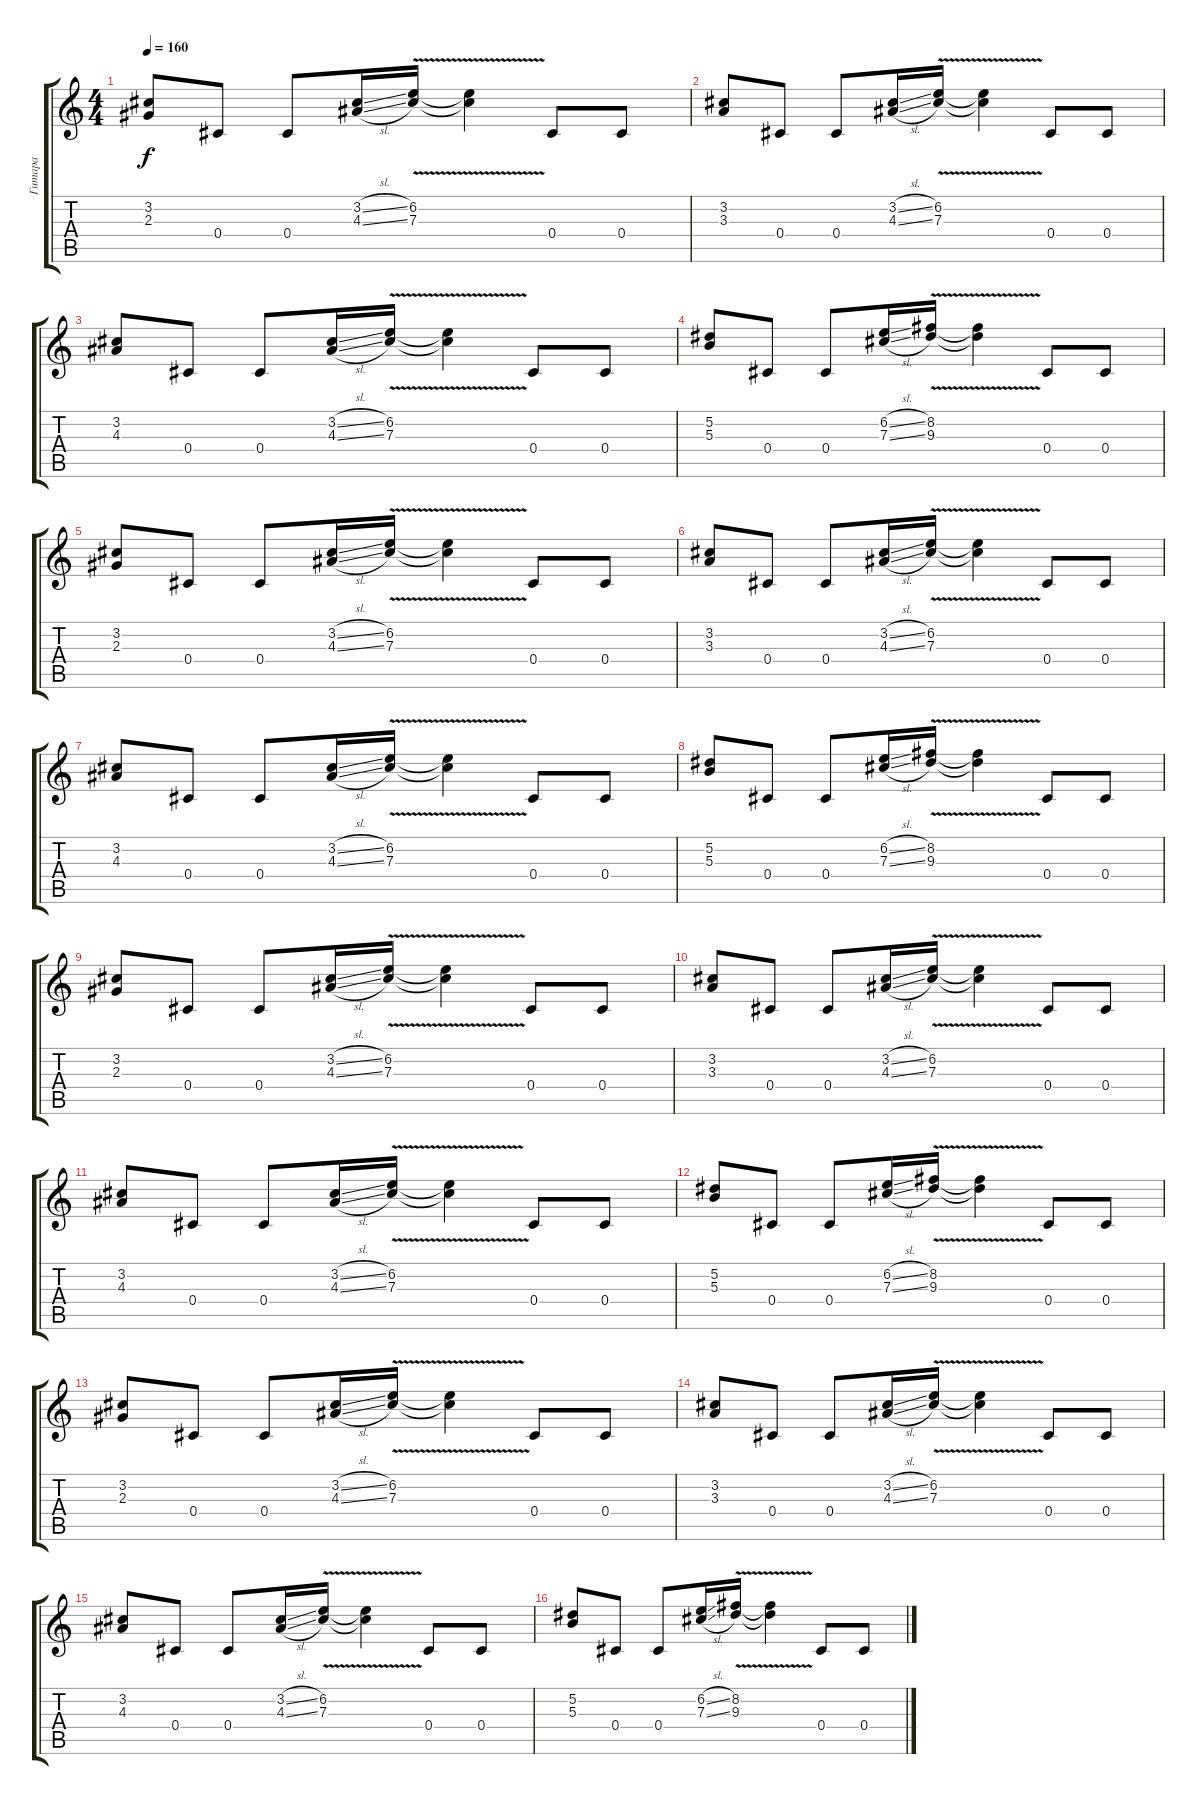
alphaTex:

\track ("Гитара" "Гитара") {instrument distortionguitar}
\staff {score tabs}
\tuning (Eb4 Bb3 Gb3 Db3 Ab2 Eb2) {hide}
\ts (4 4)
\tempo 160
\clef g2
\ks c
(3.2 2.3).8{dy f} 0.4.8 0.4.8 (3.2{sl} 4.3{sl}).16 (6.2{v} 7.3{v}).16 (6.2{t} 7.3{t}).4 0.4.8 0.4.8 |
(3.2 3.3).8 0.4.8 0.4.8 (3.2{sl} 4.3{sl}).16 (6.2{v} 7.3{v}).16 (6.2{t} 7.3{t}).4 0.4.8 0.4.8 |
(3.2 4.3).8 0.4.8 0.4.8 (3.2{sl} 4.3{sl}).16 (6.2{v} 7.3{v}).16 (6.2{t} 7.3{t}).4 0.4.8 0.4.8 |
(5.2 5.3).8 0.4.8 0.4.8 (6.2{sl} 7.3{sl}).16 (8.2 9.3{v}).16 (8.2{t} 9.3{t}).4 0.4.8 0.4.8 |
(3.2 2.3).8 0.4.8 0.4.8 (3.2{sl} 4.3{sl}).16 (6.2{v} 7.3{v}).16 (6.2{t} 7.3{t}).4 0.4.8 0.4.8 |
(3.2 3.3).8 0.4.8 0.4.8 (3.2{sl} 4.3{sl}).16 (6.2{v} 7.3{v}).16 (6.2{t} 7.3{t}).4 0.4.8 0.4.8 |
(3.2 4.3).8 0.4.8 0.4.8 (3.2{sl} 4.3{sl}).16 (6.2{v} 7.3{v}).16 (6.2{t} 7.3{t}).4 0.4.8 0.4.8 |
(5.2 5.3).8 0.4.8 0.4.8 (6.2{sl} 7.3{sl}).16 (8.2 9.3{v}).16 (8.2{t} 9.3{t}).4 0.4.8 0.4.8 |
(3.2 2.3).8 0.4.8 0.4.8 (3.2{sl} 4.3{sl}).16 (6.2{v} 7.3{v}).16 (6.2{t} 7.3{t}).4 0.4.8 0.4.8 |
(3.2 3.3).8 0.4.8 0.4.8 (3.2{sl} 4.3{sl}).16 (6.2{v} 7.3{v}).16 (6.2{t} 7.3{t}).4 0.4.8 0.4.8 |
(3.2 4.3).8 0.4.8 0.4.8 (3.2{sl} 4.3{sl}).16 (6.2{v} 7.3{v}).16 (6.2{t} 7.3{t}).4 0.4.8 0.4.8 |
(5.2 5.3).8 0.4.8 0.4.8 (6.2{sl} 7.3{sl}).16 (8.2 9.3{v}).16 (8.2{t} 9.3{t}).4 0.4.8 0.4.8 |
(3.2 2.3).8 0.4.8 0.4.8 (3.2{sl} 4.3{sl}).16 (6.2{v} 7.3{v}).16 (6.2{t} 7.3{t}).4 0.4.8 0.4.8 |
(3.2 3.3).8 0.4.8 0.4.8 (3.2{sl} 4.3{sl}).16 (6.2{v} 7.3{v}).16 (6.2{t} 7.3{t}).4 0.4.8 0.4.8 |
(3.2 4.3).8 0.4.8 0.4.8 (3.2{sl} 4.3{sl}).16 (6.2{v} 7.3{v}).16 (6.2{t} 7.3{t}).4 0.4.8 0.4.8 |
(5.2 5.3).8 0.4.8 0.4.8 (6.2{sl} 7.3{sl}).16 (8.2 9.3{v}).16 (8.2{t} 9.3{t}).4 0.4.8 0.4.8
